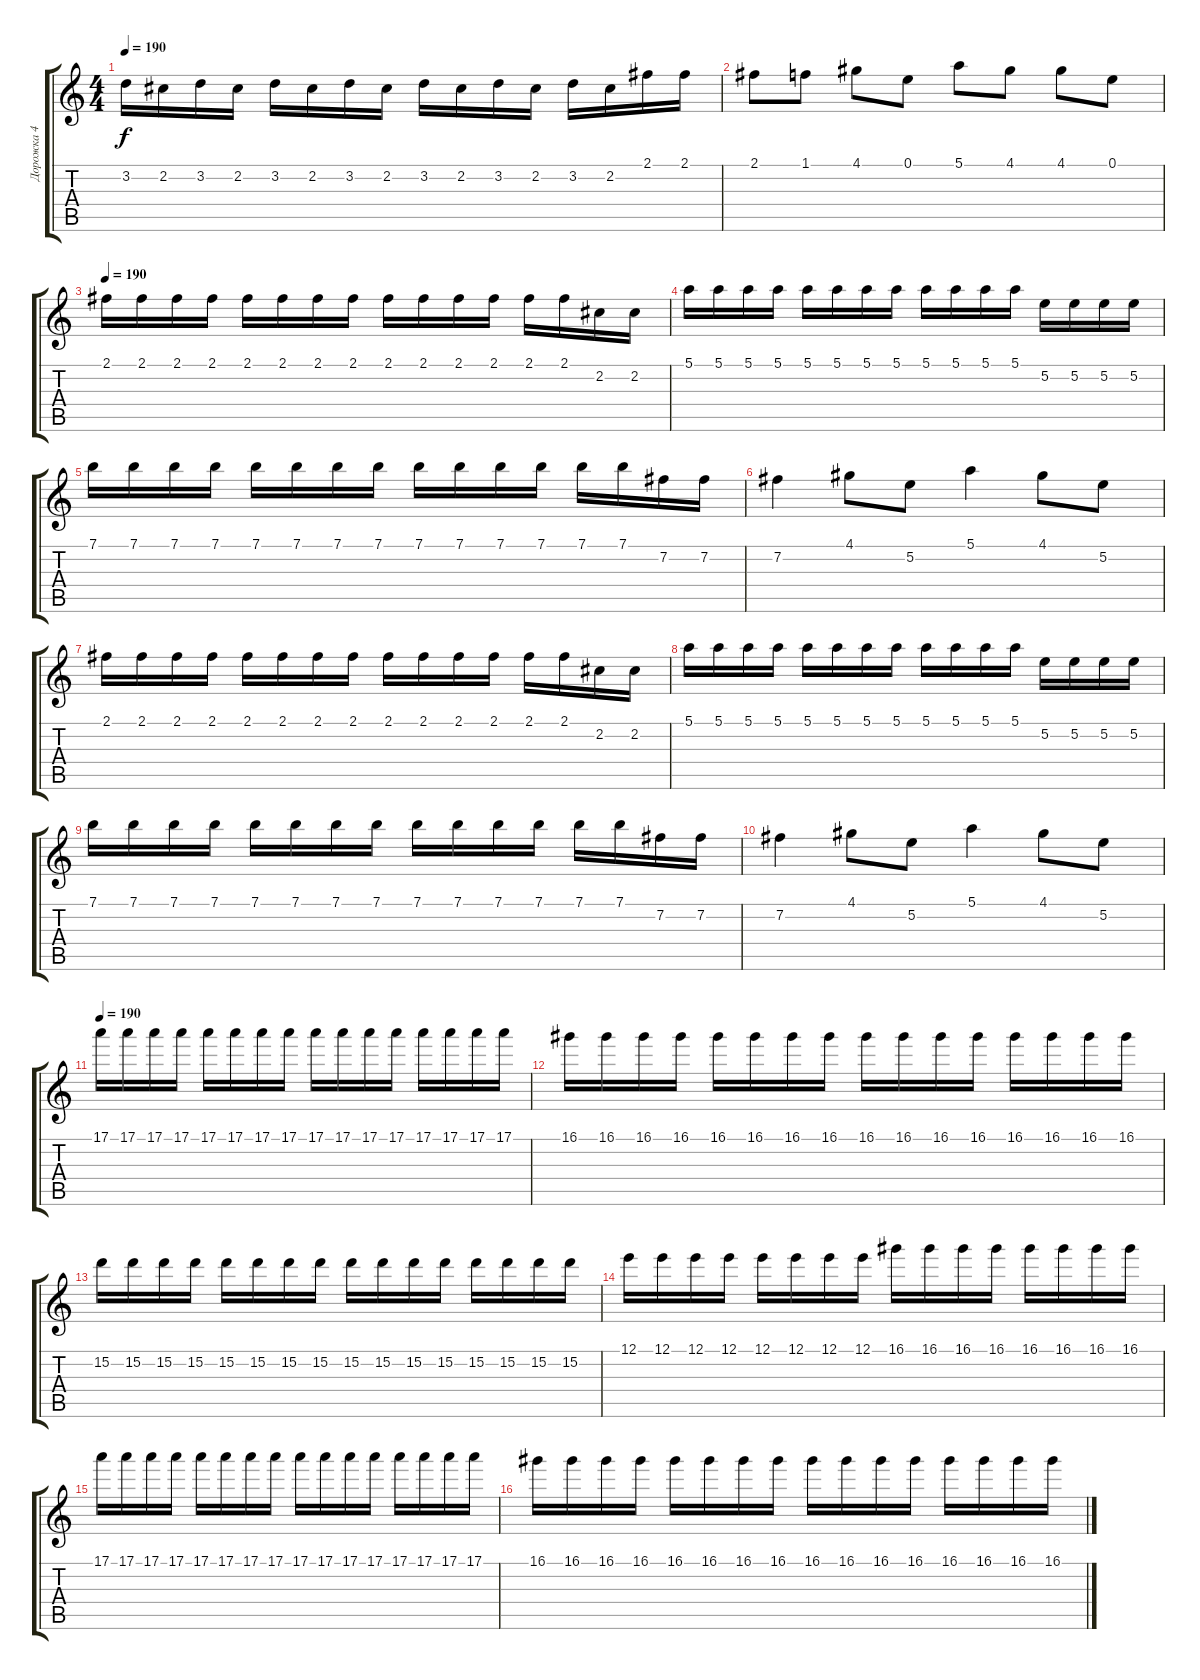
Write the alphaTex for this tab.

\track ("Дорожка 4" "Дорожка 4") {instrument distortionguitar}
\staff {score tabs}
\tuning (E4 B3 G3 D3 A2 E2) {hide}
\ts (4 4)
\tempo 190
\clef g2
\ks c
3.2.16{dy f} 2.2.16 3.2.16 2.2.16 3.2.16 2.2.16 3.2.16 2.2.16 3.2.16 2.2.16 3.2.16 2.2.16 3.2.16 2.2.16 2.1.16 2.1.16 |
2.1.8 1.1.8 4.1.8 0.1.8 5.1.8 4.1.8 4.1.8 0.1.8 |
\tempo 190
2.1.16 2.1.16 2.1.16 2.1.16 2.1.16 2.1.16 2.1.16 2.1.16 2.1.16 2.1.16 2.1.16 2.1.16 2.1.16 2.1.16 2.2.16 2.2.16 |
5.1.16 5.1.16 5.1.16 5.1.16 5.1.16 5.1.16 5.1.16 5.1.16 5.1.16 5.1.16 5.1.16 5.1.16 5.2.16 5.2.16 5.2.16 5.2.16 |
7.1.16 7.1.16 7.1.16 7.1.16 7.1.16 7.1.16 7.1.16 7.1.16 7.1.16 7.1.16 7.1.16 7.1.16 7.1.16 7.1.16 7.2.16 7.2.16 |
7.2.4 4.1.8 5.2.8 5.1.4 4.1.8 5.2.8 |
2.1.16 2.1.16 2.1.16 2.1.16 2.1.16 2.1.16 2.1.16 2.1.16 2.1.16 2.1.16 2.1.16 2.1.16 2.1.16 2.1.16 2.2.16 2.2.16 |
5.1.16 5.1.16 5.1.16 5.1.16 5.1.16 5.1.16 5.1.16 5.1.16 5.1.16 5.1.16 5.1.16 5.1.16 5.2.16 5.2.16 5.2.16 5.2.16 |
7.1.16 7.1.16 7.1.16 7.1.16 7.1.16 7.1.16 7.1.16 7.1.16 7.1.16 7.1.16 7.1.16 7.1.16 7.1.16 7.1.16 7.2.16 7.2.16 |
7.2.4 4.1.8 5.2.8 5.1.4 4.1.8 5.2.8 |
\tempo 190
17.1.16 17.1.16 17.1.16 17.1.16 17.1.16 17.1.16 17.1.16 17.1.16 17.1.16 17.1.16 17.1.16 17.1.16 17.1.16 17.1.16 17.1.16 17.1.16 |
16.1.16 16.1.16 16.1.16 16.1.16 16.1.16 16.1.16 16.1.16 16.1.16 16.1.16 16.1.16 16.1.16 16.1.16 16.1.16 16.1.16 16.1.16 16.1.16 |
15.2.16 15.2.16 15.2.16 15.2.16 15.2.16 15.2.16 15.2.16 15.2.16 15.2.16 15.2.16 15.2.16 15.2.16 15.2.16 15.2.16 15.2.16 15.2.16 |
12.1.16 12.1.16 12.1.16 12.1.16 12.1.16 12.1.16 12.1.16 12.1.16 16.1.16 16.1.16 16.1.16 16.1.16 16.1.16 16.1.16 16.1.16 16.1.16 |
17.1.16 17.1.16 17.1.16 17.1.16 17.1.16 17.1.16 17.1.16 17.1.16 17.1.16 17.1.16 17.1.16 17.1.16 17.1.16 17.1.16 17.1.16 17.1.16 |
16.1.16 16.1.16 16.1.16 16.1.16 16.1.16 16.1.16 16.1.16 16.1.16 16.1.16 16.1.16 16.1.16 16.1.16 16.1.16 16.1.16 16.1.16 16.1.16
